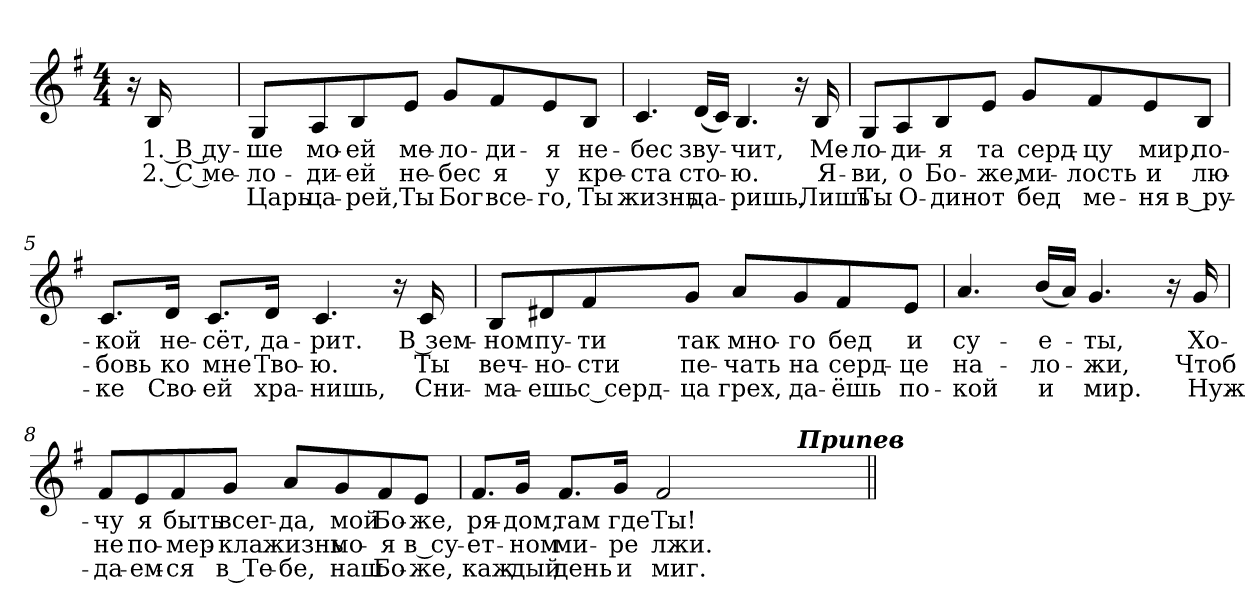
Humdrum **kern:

**kern	**text	**text	**text
*part1	*part1	*part1	*part1
*staff1	*staff1	*staff1	*staff1
!!LO:PB:g=z
*clefG2	*	*	*
*k[f#]	*	*	*
*G:	*	*	*
*M4/4	*	*	*
=1	=1	=1	=1
!	!LO:LY:b:color=#000000	!	!
16r	3. Ты —	.	.
!	!LO:LY:b:color=#000000	!LO:LY:b:color=#000000	!
16Bi/	1. В ду-	2. С ме-	.
=2	=2	=2	=2
!	!LO:LY:b:color=#000000	!LO:LY:b:color=#000000	!LO:LY:b:color=#000000
8Gi/L	-ше	-ло-	Царь
!	!LO:LY:b:color=#000000	!LO:LY:b:color=#000000	!LO:LY:b:color=#000000
8Ai/	мо-	-ди-	ца-
!	!LO:LY:b:color=#000000	!LO:LY:b:color=#000000	!LO:LY:b:color=#000000
8Bi/	-ей	-ей	-рей,
!	!LO:LY:b:color=#000000	!LO:LY:b:color=#000000	!LO:LY:b:color=#000000
8ei/J	ме-	не-	Ты
!	!LO:LY:b:color=#000000	!LO:LY:b:color=#000000	!LO:LY:b:color=#000000
8gi/L	-ло-	-бес	Бог
!	!LO:LY:b:color=#000000	!LO:LY:b:color=#000000	!LO:LY:b:color=#000000
8f#i/	-ди-	я	все-
!	!LO:LY:b:color=#000000	!LO:LY:b:color=#000000	!LO:LY:b:color=#000000
8ei/	-я	у	-го,
!	!LO:LY:b:color=#000000	!LO:LY:b:color=#000000	!LO:LY:b:color=#000000
8Bi/J	не-	кре-	Ты
=3	=3	=3	=3
!	!LO:LY:b:color=#000000	!LO:LY:b:color=#000000	!LO:LY:b:color=#000000
4.ci/	-бес	-ста	жизнь
!	!LO:LY:b:color=#000000	!LO:LY:b:color=#000000	!LO:LY:b:color=#000000
(16di/LL	зву-	сто-	да-
16ci/JJ)	.	.	.
!	!LO:LY:b:color=#000000	!LO:LY:b:color=#000000	!LO:LY:b:color=#000000
4.Bi/	-чит,	-ю.	-ришь,
16r	.	.	.
!	!LO:LY:b:color=#000000	!LO:LY:b:color=#000000	!LO:LY:b:color=#000000
16Bi/	Ме-	Я-	Лишь
=4	=4	=4	=4
!	!LO:LY:b:color=#000000	!LO:LY:b:color=#000000	!LO:LY:b:color=#000000
8Gi/L	-ло-	-ви,	Ты
!	!LO:LY:b:color=#000000	!LO:LY:b:color=#000000	!LO:LY:b:color=#000000
8Ai/	-ди-	о	О-
!	!LO:LY:b:color=#000000	!LO:LY:b:color=#000000	!LO:LY:b:color=#000000
8Bi/	-я	Бо-	-дин
!	!LO:LY:b:color=#000000	!LO:LY:b:color=#000000	!LO:LY:b:color=#000000
8ei/J	та	-же,	от
!	!LO:LY:b:color=#000000	!LO:LY:b:color=#000000	!LO:LY:b:color=#000000
8gi/L	серд-	ми-	бед
!	!LO:LY:b:color=#000000	!LO:LY:b:color=#000000	!LO:LY:b:color=#000000
8f#i/	-цу	-лость	ме-
!	!LO:LY:b:color=#000000	!LO:LY:b:color=#000000	!LO:LY:b:color=#000000
8ei/	мир,	и	-ня
!	!LO:LY:b:color=#000000	!LO:LY:b:color=#000000	!LO:LY:b:color=#000000
8Bi/J	по-	лю-	в ру-
!!LO:LB:g=z
=5	=5	=5	=5
!	!LO:LY:b:color=#000000	!LO:LY:b:color=#000000	!LO:LY:b:color=#000000
8.ci/L	-кой	-бовь	-ке
!	!LO:LY:b:color=#000000	!LO:LY:b:color=#000000	!LO:LY:b:color=#000000
16di/Jk	не-	ко	Сво-
!	!LO:LY:b:color=#000000	!LO:LY:b:color=#000000	!LO:LY:b:color=#000000
8.ci/L	-сёт,	мне	-ей
!	!LO:LY:b:color=#000000	!LO:LY:b:color=#000000	!LO:LY:b:color=#000000
16di/Jk	да-	Тво-	хра-
!	!LO:LY:b:color=#000000	!LO:LY:b:color=#000000	!LO:LY:b:color=#000000
4.ci/	-рит.	-ю.	-нишь,
16r	.	.	.
!	!LO:LY:b:color=#000000	!LO:LY:b:color=#000000	!LO:LY:b:color=#000000
16ci/	В зем-	Ты	Сни-
=6	=6	=6	=6
!	!LO:LY:b:color=#000000	!LO:LY:b:color=#000000	!LO:LY:b:color=#000000
8Bi/L	-ном	веч-	-ма-
!	!LO:LY:b:color=#000000	!LO:LY:b:color=#000000	!LO:LY:b:color=#000000
8d#Xi/	пу-	-но-	-ешь
!	!LO:LY:b:color=#000000	!LO:LY:b:color=#000000	!LO:LY:b:color=#000000
8f#i/	-ти	-сти	с серд-
!	!LO:LY:b:color=#000000	!LO:LY:b:color=#000000	!LO:LY:b:color=#000000
8gi/J	так	пе-	-ца
!	!LO:LY:b:color=#000000	!LO:LY:b:color=#000000	!LO:LY:b:color=#000000
8ai/L	мно-	-чать	грех,
!	!LO:LY:b:color=#000000	!LO:LY:b:color=#000000	!LO:LY:b:color=#000000
8gi/	-го	на	да-
!	!LO:LY:b:color=#000000	!LO:LY:b:color=#000000	!LO:LY:b:color=#000000
8f#i/	бед	серд-	-ёшь
!	!LO:LY:b:color=#000000	!LO:LY:b:color=#000000	!LO:LY:b:color=#000000
8ei/J	и	-це	по-
=7	=7	=7	=7
!	!LO:LY:b:color=#000000	!LO:LY:b:color=#000000	!LO:LY:b:color=#000000
4.ai/	су-	на-	-кой
!	!LO:LY:b:color=#000000	!LO:LY:b:color=#000000	!LO:LY:b:color=#000000
(16bi/LL	-е-	-ло-	и
16ai/JJ)	.	.	.
!	!LO:LY:b:color=#000000	!LO:LY:b:color=#000000	!LO:LY:b:color=#000000
4.gi/	-ты,	-жи,	мир.
16r	.	.	.
!	!LO:LY:b:color=#000000	!LO:LY:b:color=#000000	!LO:LY:b:color=#000000
16gi/	Хо-	Чтоб	Нуж-
!!LO:LB:g=z
=8	=8	=8	=8
!	!LO:LY:b:color=#000000	!LO:LY:b:color=#000000	!LO:LY:b:color=#000000
8f#i/L	-чу	не	-да-
!	!LO:LY:b:color=#000000	!LO:LY:b:color=#000000	!LO:LY:b:color=#000000
8ei/	я	по-	-ем-
!	!LO:LY:b:color=#000000	!LO:LY:b:color=#000000	!LO:LY:b:color=#000000
8f#i/	быть	-мер-	-ся
!	!LO:LY:b:color=#000000	!LO:LY:b:color=#000000	!LO:LY:b:color=#000000
8gi/J	всег-	-кла	в Те-
!	!LO:LY:b:color=#000000	!LO:LY:b:color=#000000	!LO:LY:b:color=#000000
8ai/L	-да,	жизнь	-бе,
!	!LO:LY:b:color=#000000	!LO:LY:b:color=#000000	!LO:LY:b:color=#000000
8gi/	мой	мо-	наш
!	!LO:LY:b:color=#000000	!LO:LY:b:color=#000000	!LO:LY:b:color=#000000
8f#i/	Бо-	-я	Бо-
!	!LO:LY:b:color=#000000	!LO:LY:b:color=#000000	!LO:LY:b:color=#000000
8ei/J	-же,	в су-	-же,
=9	=9	=9	=9
!	!LO:LY:b:color=#000000	!LO:LY:b:color=#000000	!LO:LY:b:color=#000000
*^	*	*	*
8.f#i/L	2ryy	ря-	-ет-	каж-
!	!	!LO:LY:b:color=#000000	!LO:LY:b:color=#000000	!LO:LY:b:color=#000000
16gi/Jk	.	-дом,	-ном	-дый
!	!	!LO:LY:b:color=#000000	!LO:LY:b:color=#000000	!LO:LY:b:color=#000000
8.f#i/L	.	там	ми-	день
!	!	!LO:LY:b:color=#000000	!LO:LY:b:color=#000000	!LO:LY:b:color=#000000
16gi/Jk	.	где	-ре	и
!	!	!LO:LY:b:color=#000000	!LO:LY:b:color=#000000	!LO:LY:b:color=#000000
2f#i/	4ryy	Ты!	лжи.	миг.
.	8ryy	.	.	.
.	16ryy	.	.	.
.	32ryy	.	.	.
.	64ryy	.	.	.
.	128...ryy	.	.	.
!	!LO:TX:a:Bi:t=Припев	!	!	!
.	1024ryy	.	.	.
*v	*v	*	*	*
=||	=||	=||	=||
*-	*-	*-	*-
